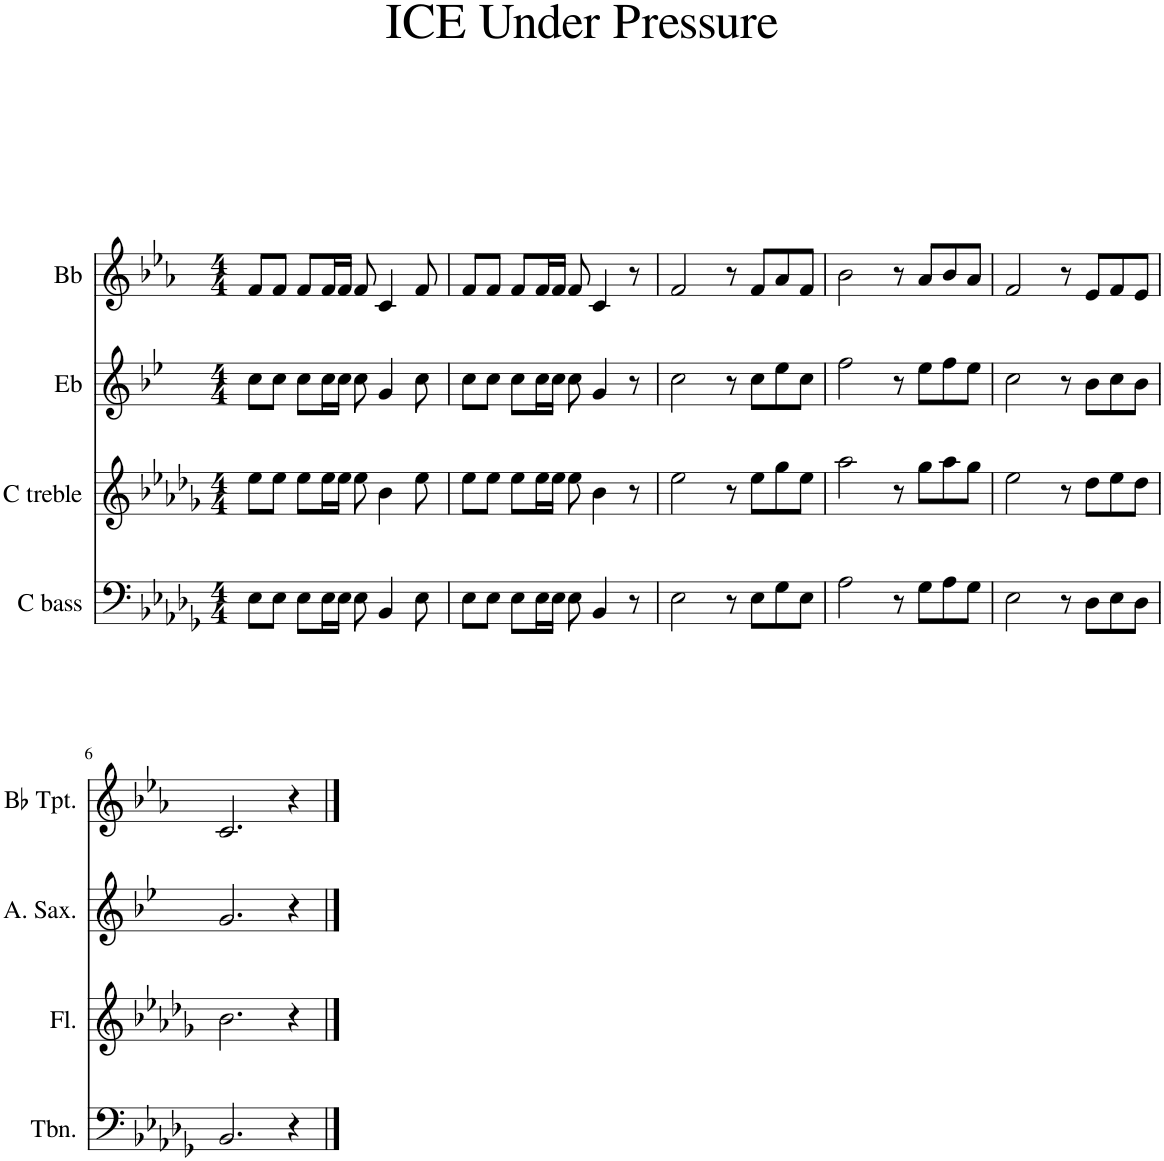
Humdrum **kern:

**kern	**kern	**kern	**kern
*part4	*part3	*part2	*part1
*staff4	*staff3	*staff2	*staff1
*I"C bass	*I"C treble	*I"Eb	*I"Bb
*clefF4	*clefG2	*clefG2	*clefG2
*	*	*Trd5c9	*Trd1c2
*k[b-e-a-d-g-]	*k[b-e-a-d-g-]	*k[b-e-]	*k[b-e-a-]
*M4/4	*M4/4	*M4/4	*M4/4
=1	=1	=1	=1
8E-\L	8ee-\L	8cc\L	8f/L
8E-\J	8ee-\J	8cc\J	8f/J
8E-\L	8ee-\L	8cc\L	8f/L
16E-\L	16ee-\L	16cc\L	16f/L
16E-\JJ	16ee-\JJ	16cc\JJ	16f/JJ
8E-\	8ee-\	8cc\	8f/
4BB-/	4b-\	4g/	4c/
8E-\	8ee-\	8cc\	8f/
=2	=2	=2	=2
8E-\L	8ee-\L	8cc\L	8f/L
8E-\J	8ee-\J	8cc\J	8f/J
8E-\L	8ee-\L	8cc\L	8f/L
16E-\L	16ee-\L	16cc\L	16f/L
16E-\JJ	16ee-\JJ	16cc\JJ	16f/JJ
8E-\	8ee-\	8cc\	8f/
4BB-/	4b-\	4g/	4c/
8r	8r	8r	8r
=3	=3	=3	=3
2E-\	2ee-\	2cc\	2f/
8r	8r	8r	8r
8E-\L	8ee-\L	8cc\L	8f/L
8G-\	8gg-\	8ee-\	8a-/
8E-\J	8ee-\J	8cc\J	8f/J
=4	=4	=4	=4
2A-\	2aa-\	2ff\	2b-\
8r	8r	8r	8r
8G-\L	8gg-\L	8ee-\L	8a-/L
8A-\	8aa-\	8ff\	8b-/
8G-\J	8gg-\J	8ee-\J	8a-/J
=5	=5	=5	=5
2E-\	2ee-\	2cc\	2f/
8r	8r	8r	8r
8D-\L	8dd-\L	8b-\L	8e-/L
8E-\	8ee-\	8cc\	8f/
8D-\J	8dd-\J	8b-\J	8e-/J
!!LO:LB:g=z
=6	=6	=6	=6
2.BB-/	2.b-\	2.g/	2.c/
4r	4r	4r	4r
==	==	==	==
*-	*-	*-	*-
